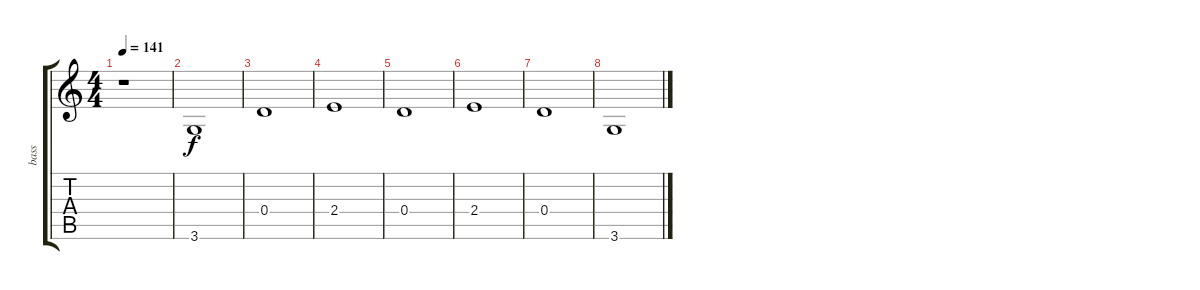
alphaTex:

\track ("bass" "bass") {instrument electricbassfinger}
\staff {score tabs}
\tuning (E4 B3 G3 D3 A2 E2) {hide}
\ts (4 4)
\tempo 141
\clef g2
\ks c
r.1{dy f} |
3.6.1 |
0.4.1 |
2.4.1 |
0.4.1 |
2.4.1 |
0.4.1 |
3.6.1
